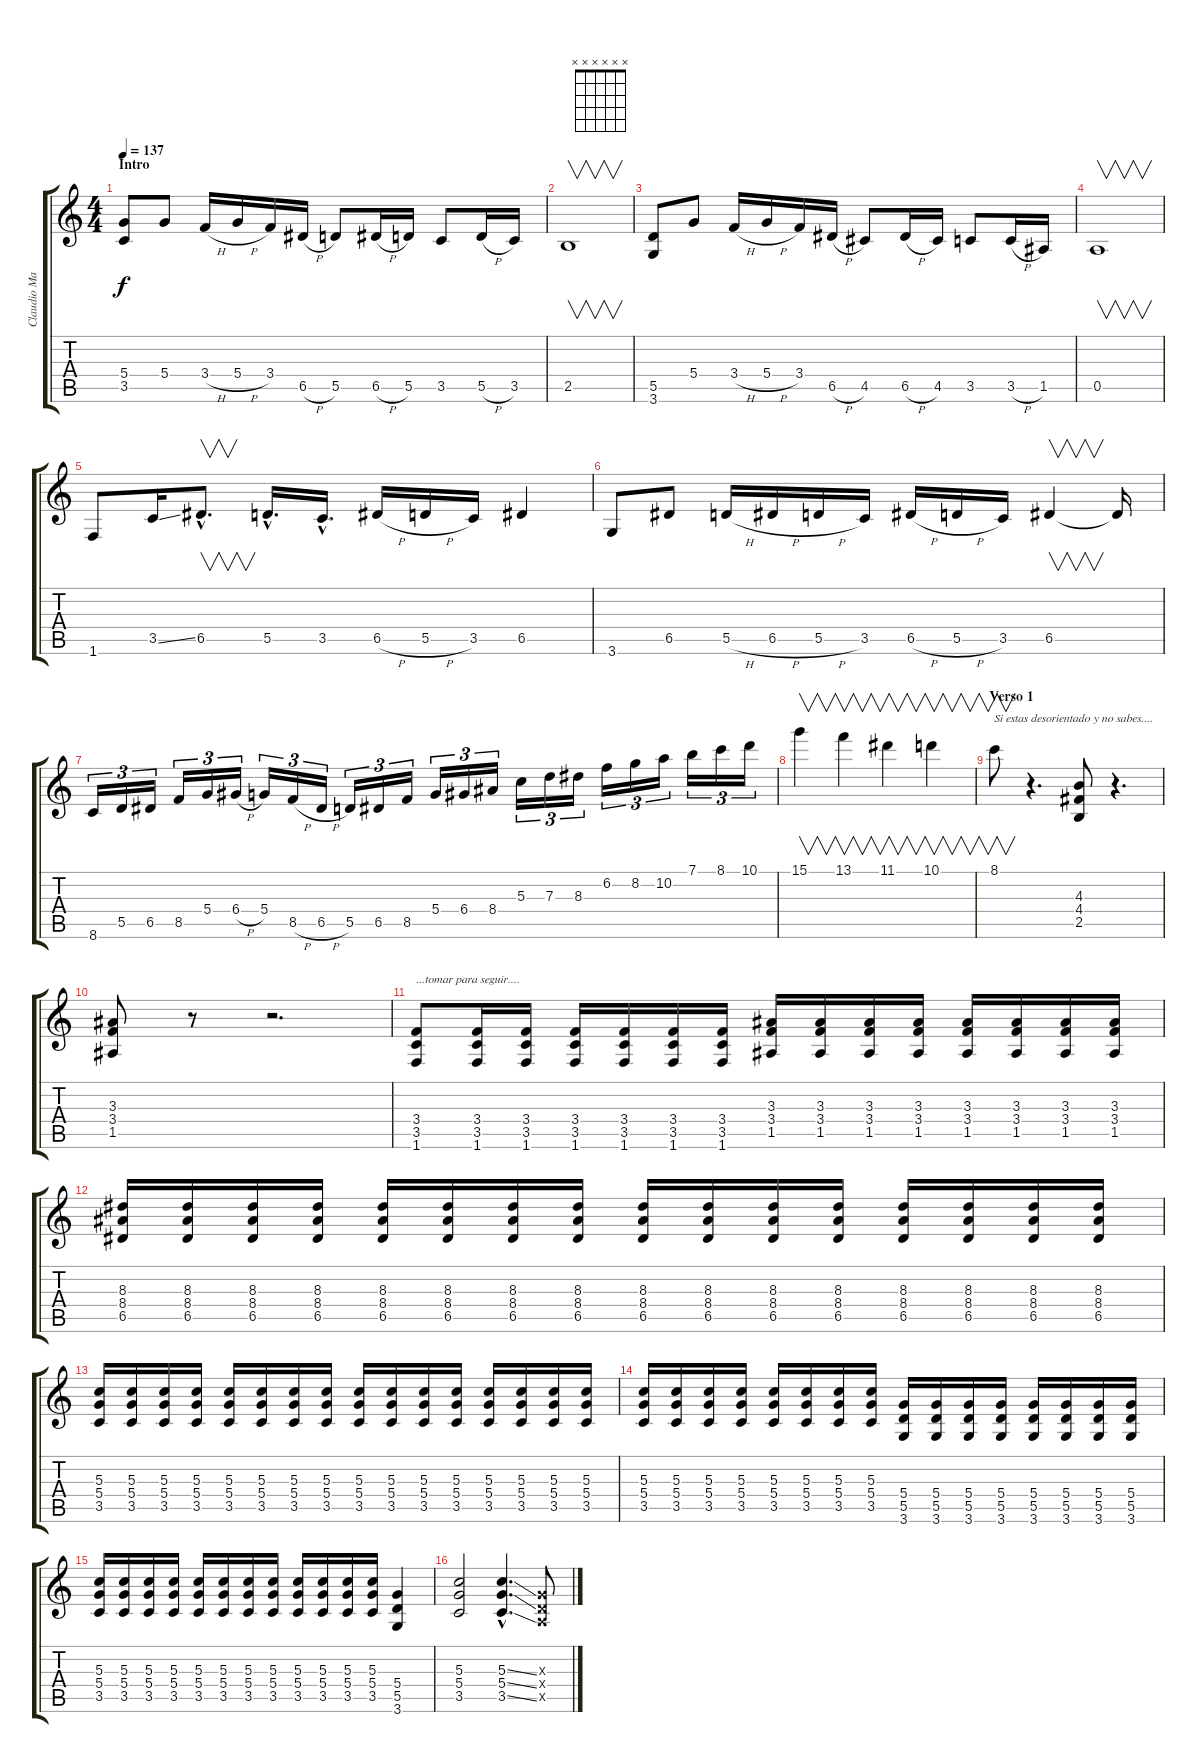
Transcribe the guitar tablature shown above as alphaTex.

\track ("Claudio Marciello (solos)" "Claudio Ma") {instrument overdrivenguitar}
\staff {score tabs}
\tuning (E4 B3 G3 D3 A2 E2) {hide}
\chord ("" x x x x x x) {firstfret 0}
\ts (4 4)
\section ("" "Intro")
\tempo 137
\clef g2
\ks c
(5.4 3.5).8{ch "" dy f instrument overdrivenguitar} 5.4.8 3.4{h}.16 5.4{h}.16 3.4.16 6.5{h}.16 5.5.8 6.5{h}.16 5.5.16 3.5.8 5.5{h}.16 3.5.16 |
2.5.1{v} |
(5.5 3.6).8 5.4.8 3.4{h}.16 5.4{h}.16 3.4.16 6.5{h}.16 4.5.8 6.5{h}.16 4.5.16 3.5.8 3.5{h}.16 1.5.16 |
0.5.1{v} |
1.6.8 3.5{ss}.16 6.5{hac}.8{v d} 5.5{hac}.16{d} 3.5{hac}.16{d} 6.5{h}.16 5.5{h}.16 3.5.16 6.5.4 |
3.6.8 6.5.8 5.5{h}.16 6.5{h}.16 5.5{h}.16 3.5.16 6.5{h}.16 5.5{h}.16 3.5.16 6.5.4{v} 6.5{t}.16 |
8.6.16{tu (3 2)} 5.5.16{tu (3 2)} 6.5.16{tu (3 2)} 8.5.16{tu (3 2)} 5.4.16{tu (3 2)} 6.4{h}.16{tu (3 2)} 5.4.16{tu (3 2)} 8.5{h}.16{tu (3 2)} 6.5{h}.16{tu (3 2)} 5.5.16{tu (3 2)} 6.5.16{tu (3 2)} 8.5.16{tu (3 2)} 5.4.16{tu (3 2)} 6.4.16{tu (3 2)} 8.4.16{tu (3 2)} 5.3.16{tu (3 2)} 7.3.16{tu (3 2)} 8.3.16{tu (3 2)} 6.2.16{tu (3 2)} 8.2.16{tu (3 2)} 10.2.16{tu (3 2)} 7.1.16{tu (3 2)} 8.1.16{tu (3 2)} 10.1.16{tu (3 2)} |
15.1.4{v} 13.1.4{v} 11.1.4{v} 10.1.4{v} |
\section ("" "Verso 1")
8.1.8{v txt "Si estas desorientado y no sabes...."} r.4{d} (4.3 4.4 2.5).8 r.4{d} |
(3.3 3.4 1.5).8 r.8 r.2{d} |
(3.4 3.5 1.6).8{txt "...tomar para seguir...."} (3.4 3.5 1.6).16 (3.4 3.5 1.6).16 (3.4 3.5 1.6).16 (3.4 3.5 1.6).16 (3.4 3.5 1.6).16 (3.4 3.5 1.6).16 (3.3 3.4 1.5).16 (3.3 3.4 1.5).16 (3.3 3.4 1.5).16 (3.3 3.4 1.5).16 (3.3 3.4 1.5).16 (3.3 3.4 1.5).16 (3.3 3.4 1.5).16 (3.3 3.4 1.5).16 |
(8.3 8.4 6.5).16 (8.3 8.4 6.5).16 (8.3 8.4 6.5).16 (8.3 8.4 6.5).16 (8.3 8.4 6.5).16 (8.3 8.4 6.5).16 (8.3 8.4 6.5).16 (8.3 8.4 6.5).16 (8.3 8.4 6.5).16 (8.3 8.4 6.5).16 (8.3 8.4 6.5).16 (8.3 8.4 6.5).16 (8.3 8.4 6.5).16 (8.3 8.4 6.5).16 (8.3 8.4 6.5).16 (8.3 8.4 6.5).16 |
(5.3 5.4 3.5).16 (5.3 5.4 3.5).16 (5.3 5.4 3.5).16 (5.3 5.4 3.5).16 (5.3 5.4 3.5).16 (5.3 5.4 3.5).16 (5.3 5.4 3.5).16 (5.3 5.4 3.5).16 (5.3 5.4 3.5).16 (5.3 5.4 3.5).16 (5.3 5.4 3.5).16 (5.3 5.4 3.5).16 (5.3 5.4 3.5).16 (5.3 5.4 3.5).16 (5.3 5.4 3.5).16 (5.3 5.4 3.5).16 |
(5.3 5.4 3.5).16 (5.3 5.4 3.5).16 (5.3 5.4 3.5).16 (5.3 5.4 3.5).16 (5.3 5.4 3.5).16 (5.3 5.4 3.5).16 (5.3 5.4 3.5).16 (5.3 5.4 3.5).16 (5.4 5.5 3.6).16 (5.4 5.5 3.6).16 (5.4 5.5 3.6).16 (5.4 5.5 3.6).16 (5.4 5.5 3.6).16 (5.4 5.5 3.6).16 (5.4 5.5 3.6).16 (5.4 5.5 3.6).16 |
(5.3 5.4 3.5).16 (5.3 5.4 3.5).16 (5.3 5.4 3.5).16 (5.3 5.4 3.5).16 (5.3 5.4 3.5).16 (5.3 5.4 3.5).16 (5.3 5.4 3.5).16 (5.3 5.4 3.5).16 (5.3 5.4 3.5).16 (5.3 5.4 3.5).16 (5.3 5.4 3.5).16 (5.3 5.4 3.5).16 (5.4 5.5 3.6).4 |
(5.3 5.4 3.5).2 (5.3{ss hac} 5.4{ss hac} 3.5{ss hac}).4{d} (0.3{x} 0.4{x} 0.5{x}).8
